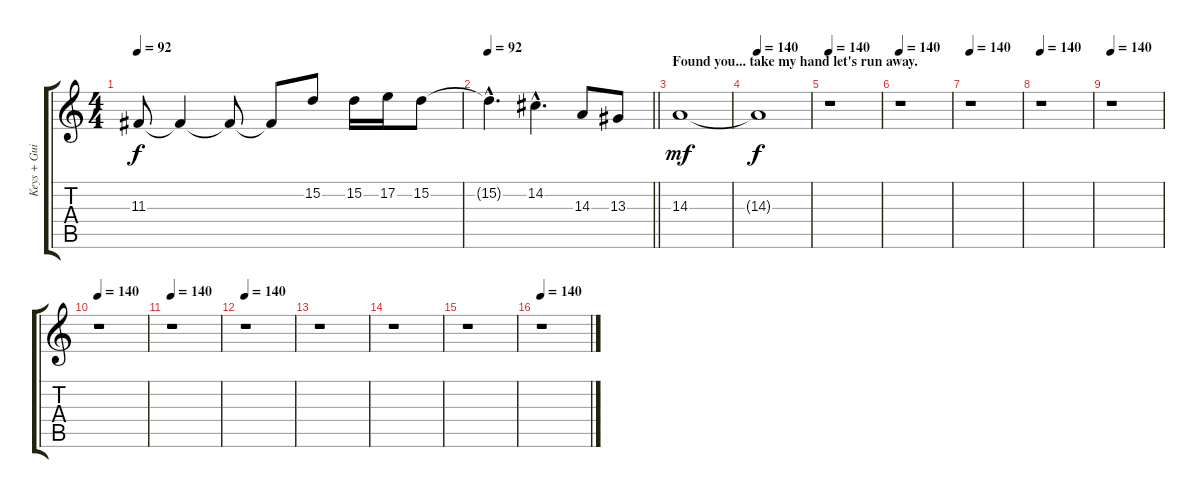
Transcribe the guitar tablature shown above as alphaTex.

\track ("Keys + Guitar 2" "Keys + Gui") {instrument fx7echoes}
\staff {score tabs}
\tuning (E4 B3 G3 D3 A2 E2) {hide}
\ts (4 4)
\tempo 92
\clef g2
\ks c
11.3{t}.8{dy f} 11.3{t}.4 11.3{t}.8 11.3{t}.8 15.2.8{instrument acousticguitarsteel} 15.2.16 17.2.16 15.2.8 |
\tempo 92
\barLineRight lightlight
15.2{hac t}.4{d} 14.2{hac}.4{d instrument acousticguitarsteel} 14.3.8 13.3.8 |
\section ("" "Found you... take my hand let's run away.")
14.3.1{dy mf} |
\tempo 140
14.3{t}.1{dy f} |
\tempo 140
r.1 |
\tempo 140
r.1 |
\tempo 140
r.1 |
\tempo 140
r.1 |
\tempo 140
r.1 |
\tempo 140
r.1 |
\tempo 140
r.1 |
\tempo 140
r.1 |
r.1 |
r.1 |
r.1 |
\tempo 140
r.1
